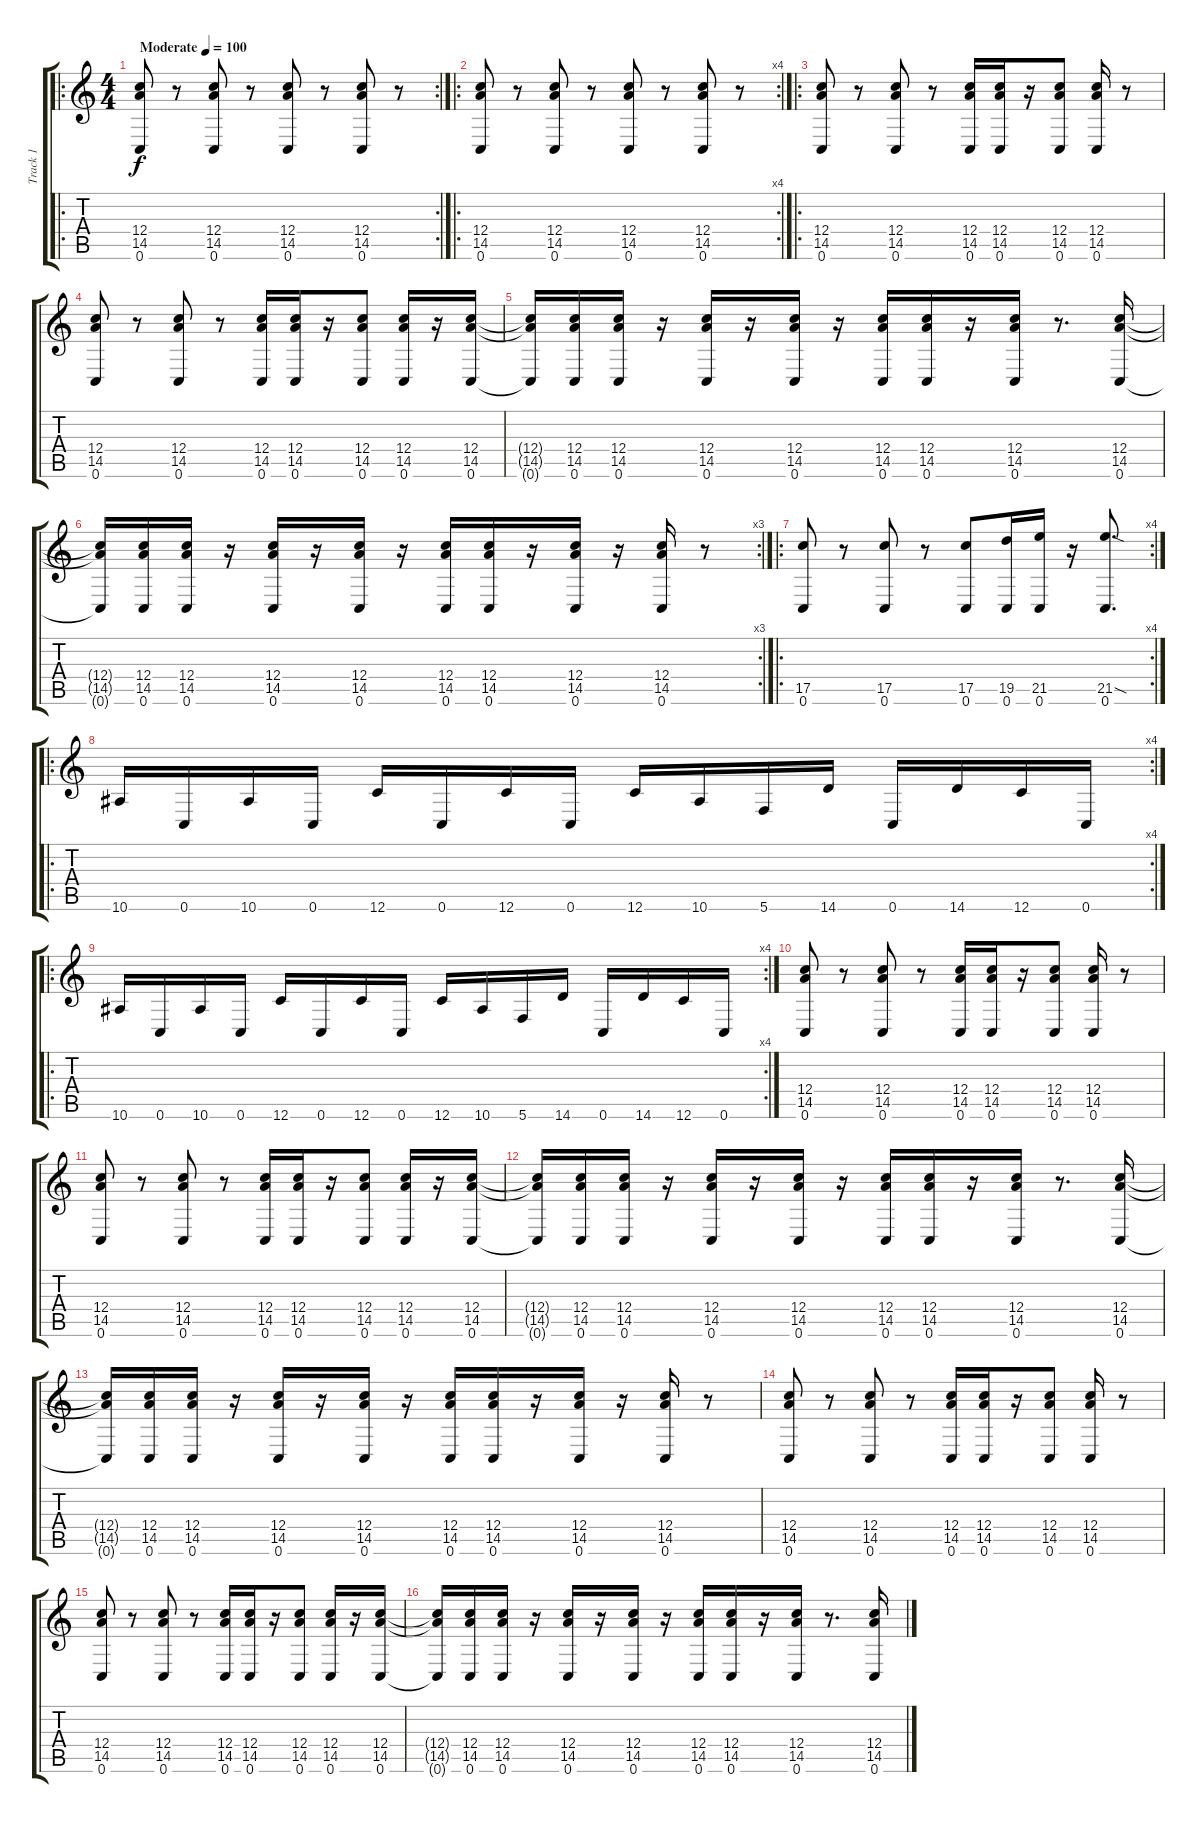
\track ("Track 1" "Track 1") {instrument distortionguitar}
\staff {score tabs}
\tuning (D4 A3 F3 C3 G2 C2) {hide}
\ro
\rc 2
\ts (4 4)
\tempo (100 "Moderate")
\clef g2
\ks c
(12.4 14.5 0.6).8{dy f instrument distortionguitar} r.8 (12.4 14.5 0.6).8 r.8 (12.4 14.5 0.6).8 r.8 (12.4 14.5 0.6).8 r.8 |
\ro
\rc 4
(12.4 14.5 0.6).8 r.8 (12.4 14.5 0.6).8 r.8 (12.4 14.5 0.6).8 r.8 (12.4 14.5 0.6).8 r.8 |
\ro
(12.4 14.5 0.6).8 r.8 (12.4 14.5 0.6).8 r.8 (12.4 14.5 0.6).16 (12.4 14.5 0.6).16 r.16 (12.4 14.5 0.6).8 (12.4 14.5 0.6).16 r.8 |
(12.4 14.5 0.6).8 r.8 (12.4 14.5 0.6).8 r.8 (12.4 14.5 0.6).16 (12.4 14.5 0.6).16 r.16 (12.4 14.5 0.6).8 (12.4 14.5 0.6).16 r.16 (12.4 14.5 0.6).16 |
(12.4{t} 14.5{t} 0.6{t}).16 (12.4 14.5 0.6).16 (12.4 14.5 0.6).16 r.16 (12.4 14.5 0.6).16 r.16 (12.4 14.5 0.6).16 r.16 (12.4 14.5 0.6).16 (12.4 14.5 0.6).16 r.16 (12.4 14.5 0.6).16 r.8{d} (12.4 14.5 0.6).16 |
\rc 3
(12.4{t} 14.5{t} 0.6{t}).16 (12.4 14.5 0.6).16 (12.4 14.5 0.6).16 r.16 (12.4 14.5 0.6).16 r.16 (12.4 14.5 0.6).16 r.16 (12.4 14.5 0.6).16 (12.4 14.5 0.6).16 r.16 (12.4 14.5 0.6).16 r.16 (12.4 14.5 0.6).16 r.8 |
\ro
\rc 4
(17.5 0.6).8 r.8 (17.5 0.6).8 r.8 (17.5 0.6).8 (19.5 0.6).16 (21.5 0.6).16 r.16 (21.5{sod} 0.6).8{d} |
\ro
\rc 4
10.6.16 0.6.16 10.6.16 0.6.16 12.6.16 0.6.16 12.6.16 0.6.16 12.6.16 10.6.16 5.6.16 14.6.16 0.6.16 14.6.16 12.6.16 0.6.16 |
\ro
\rc 4
10.6.16 0.6.16 10.6.16 0.6.16 12.6.16 0.6.16 12.6.16 0.6.16 12.6.16 10.6.16 5.6.16 14.6.16 0.6.16 14.6.16 12.6.16 0.6.16 |
(12.4 14.5 0.6).8 r.8 (12.4 14.5 0.6).8 r.8 (12.4 14.5 0.6).16 (12.4 14.5 0.6).16 r.16 (12.4 14.5 0.6).8 (12.4 14.5 0.6).16 r.8 |
(12.4 14.5 0.6).8 r.8 (12.4 14.5 0.6).8 r.8 (12.4 14.5 0.6).16 (12.4 14.5 0.6).16 r.16 (12.4 14.5 0.6).8 (12.4 14.5 0.6).16 r.16 (12.4 14.5 0.6).16 |
(12.4{t} 14.5{t} 0.6{t}).16 (12.4 14.5 0.6).16 (12.4 14.5 0.6).16 r.16 (12.4 14.5 0.6).16 r.16 (12.4 14.5 0.6).16 r.16 (12.4 14.5 0.6).16 (12.4 14.5 0.6).16 r.16 (12.4 14.5 0.6).16 r.8{d} (12.4 14.5 0.6).16 |
(12.4{t} 14.5{t} 0.6{t}).16 (12.4 14.5 0.6).16 (12.4 14.5 0.6).16 r.16 (12.4 14.5 0.6).16 r.16 (12.4 14.5 0.6).16 r.16 (12.4 14.5 0.6).16 (12.4 14.5 0.6).16 r.16 (12.4 14.5 0.6).16 r.16 (12.4 14.5 0.6).16 r.8 |
(12.4 14.5 0.6).8 r.8 (12.4 14.5 0.6).8 r.8 (12.4 14.5 0.6).16 (12.4 14.5 0.6).16 r.16 (12.4 14.5 0.6).8 (12.4 14.5 0.6).16 r.8 |
(12.4 14.5 0.6).8 r.8 (12.4 14.5 0.6).8 r.8 (12.4 14.5 0.6).16 (12.4 14.5 0.6).16 r.16 (12.4 14.5 0.6).8 (12.4 14.5 0.6).16 r.16 (12.4 14.5 0.6).16 |
(12.4{t} 14.5{t} 0.6{t}).16 (12.4 14.5 0.6).16 (12.4 14.5 0.6).16 r.16 (12.4 14.5 0.6).16 r.16 (12.4 14.5 0.6).16 r.16 (12.4 14.5 0.6).16 (12.4 14.5 0.6).16 r.16 (12.4 14.5 0.6).16 r.8{d} (12.4 14.5 0.6).16
